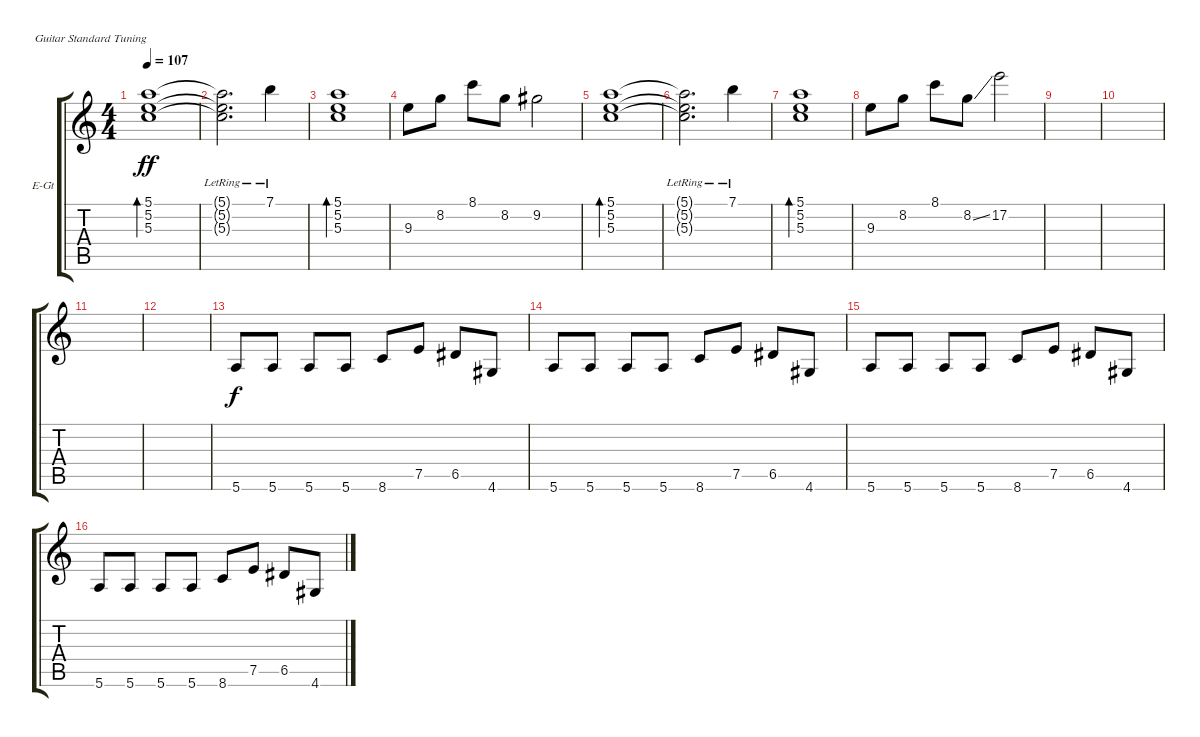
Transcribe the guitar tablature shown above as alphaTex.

\defaultSystemsLayout 4
\bracketExtendMode groupsimilarinstruments
\firstSystemTrackNameOrientation horizontal
\otherSystemsTrackNameOrientation horizontal
\track ("Cook" "E-Gt") {instrument electricguitarclean}
\staff {score tabs}
\tuning (E4 B3 G3 D3 A2 E2)
\ts (4 4)
\tempo 107
\clef g2
\ks c
(5.1 5.2 5.3).1{bd 612 dy ff} |
(5.1{lr t} 5.2{lr t} 5.3{lr t}).2{d} 7.1{lr}.4 |
(5.1 5.2 5.3).1{bd 612} |
9.3.8 8.2.8 8.1.8 8.2.8 9.2.2 |
(5.1 5.2 5.3).1{bd 132} |
(5.1{lr t} 5.2{lr t} 5.3{lr t}).2{d} 7.1{lr}.4 |
(5.1 5.2 5.3).1{bd 132} |
9.3.8 8.2.8 8.1.8 8.2{ss}.8 17.2.2 |
|
|
|
|
5.6.8{dy f} 5.6.8 5.6.8 5.6.8 8.6.8 7.5.8 6.5.8 4.6.8 |
5.6.8 5.6.8 5.6.8 5.6.8 8.6.8 7.5.8 6.5.8 4.6.8 |
5.6.8 5.6.8 5.6.8 5.6.8 8.6.8 7.5.8 6.5.8 4.6.8 |
5.6.8 5.6.8 5.6.8 5.6.8 8.6.8 7.5.8 6.5.8 4.6.8
